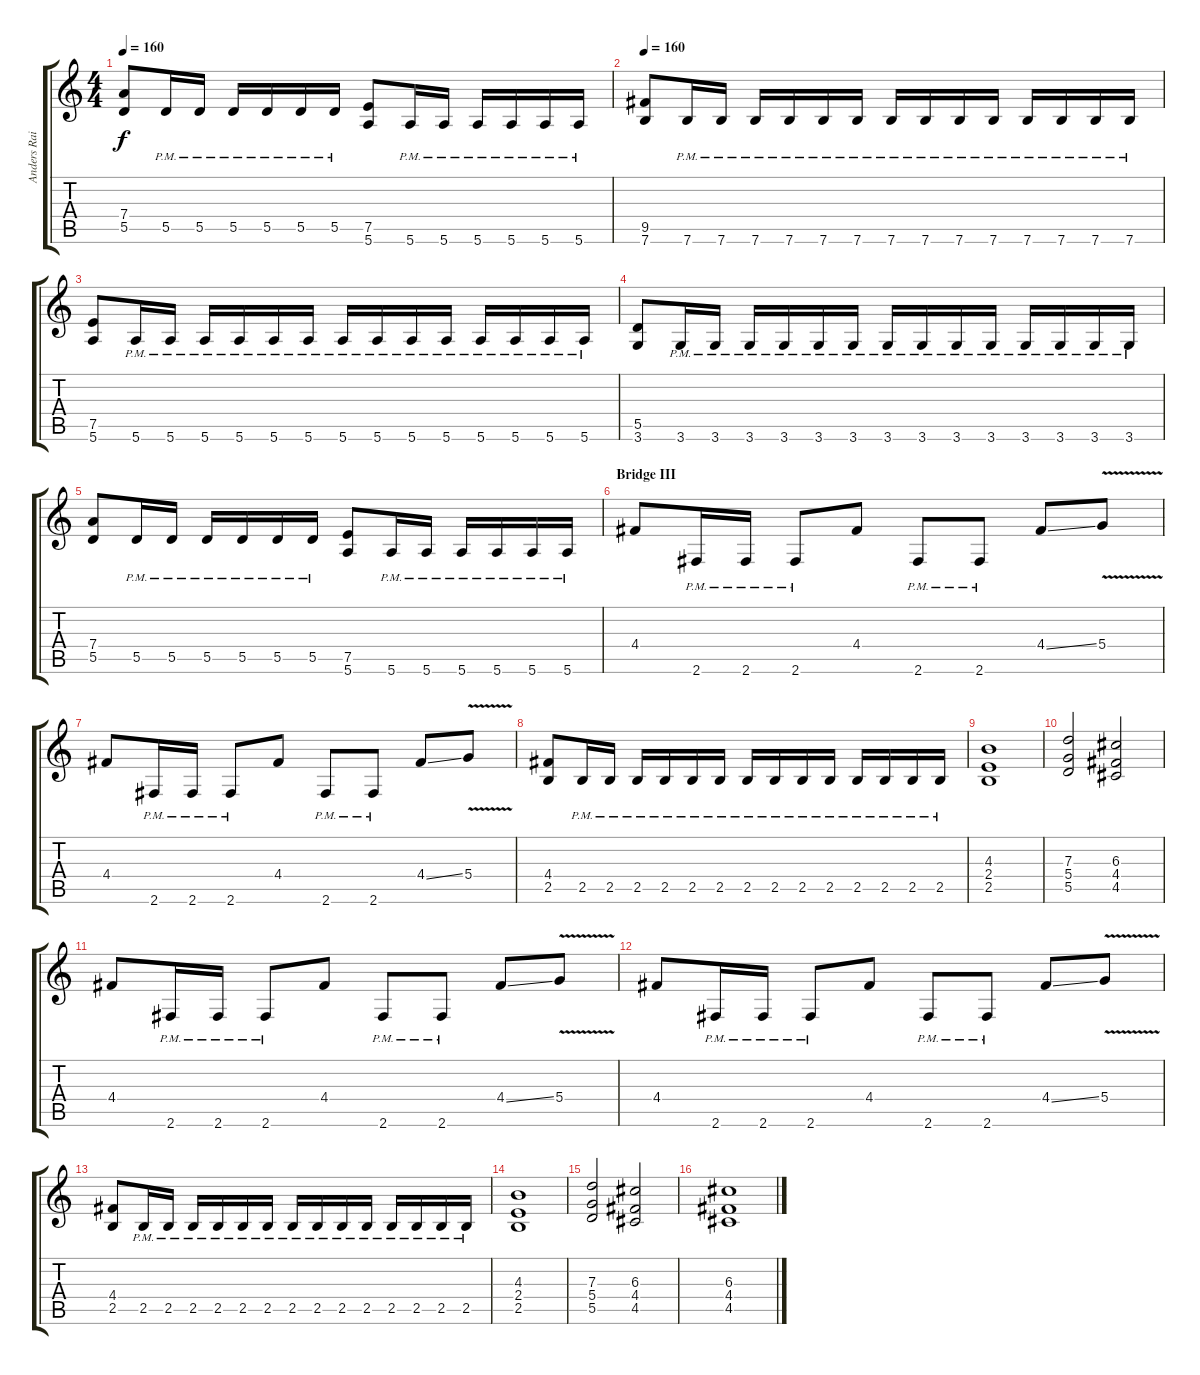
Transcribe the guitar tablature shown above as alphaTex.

\track ("Anders Rain" "Anders Rai") {instrument distortionguitar}
\staff {score tabs}
\tuning (E4 B3 G3 D3 A2 E2) {hide}
\ts (4 4)
\tempo 160
\clef g2
\ks c
(7.4 5.5).8{dy f} 5.5{pm}.16 5.5{pm}.16 5.5{pm}.16 5.5{pm}.16 5.5{pm}.16 5.5{pm}.16 (7.5 5.6).8 5.6{pm}.16 5.6{pm}.16 5.6{pm}.16 5.6{pm}.16 5.6{pm}.16 5.6{pm}.16 |
\tempo 160
(9.5 7.6).8{volume 14} 7.6{pm}.16 7.6{pm}.16 7.6{pm}.16 7.6{pm}.16 7.6{pm}.16 7.6{pm}.16 7.6{pm}.16 7.6{pm}.16 7.6{pm}.16 7.6{pm}.16 7.6{pm}.16 7.6{pm}.16 7.6{pm}.16 7.6{pm}.16 |
(7.5 5.6).8 5.6{pm}.16 5.6{pm}.16 5.6{pm}.16 5.6{pm}.16 5.6{pm}.16 5.6{pm}.16 5.6{pm}.16 5.6{pm}.16 5.6{pm}.16 5.6{pm}.16 5.6{pm}.16 5.6{pm}.16 5.6{pm}.16 5.6{pm}.16 |
(5.5 3.6).8 3.6{pm}.16 3.6{pm}.16 3.6{pm}.16 3.6{pm}.16 3.6{pm}.16 3.6{pm}.16 3.6{pm}.16 3.6{pm}.16 3.6{pm}.16 3.6{pm}.16 3.6{pm}.16 3.6{pm}.16 3.6{pm}.16 3.6{pm}.16 |
(7.4 5.5).8 5.5{pm}.16 5.5{pm}.16 5.5{pm}.16 5.5{pm}.16 5.5{pm}.16 5.5{pm}.16 (7.5 5.6).8 5.6{pm}.16 5.6{pm}.16 5.6{pm}.16 5.6{pm}.16 5.6{pm}.16 5.6{pm}.16 |
\section ("" "Bridge III")
4.4.8 2.6{pm}.16 2.6{pm}.16 2.6{pm}.8 4.4.8 2.6{pm}.8 2.6{pm}.8 4.4{ss}.8 5.4{v}.8 |
4.4.8 2.6{pm}.16 2.6{pm}.16 2.6{pm}.8 4.4.8 2.6{pm}.8 2.6{pm}.8 4.4{ss}.8 5.4{v}.8 |
(4.4 2.5).8 2.5{pm}.16 2.5{pm}.16 2.5{pm}.16 2.5{pm}.16 2.5{pm}.16 2.5{pm}.16 2.5{pm}.16 2.5{pm}.16 2.5{pm}.16 2.5{pm}.16 2.5{pm}.16 2.5{pm}.16 2.5{pm}.16 2.5{pm}.16 |
(4.3 2.4 2.5).1 |
(7.3 5.4 5.5).2 (6.3 4.4 4.5).2 |
4.4.8 2.6{pm}.16 2.6{pm}.16 2.6{pm}.8 4.4.8 2.6{pm}.8 2.6{pm}.8 4.4{ss}.8 5.4{v}.8 |
4.4.8 2.6{pm}.16 2.6{pm}.16 2.6{pm}.8 4.4.8 2.6{pm}.8 2.6{pm}.8 4.4{ss}.8 5.4{v}.8 |
(4.4 2.5).8 2.5{pm}.16 2.5{pm}.16 2.5{pm}.16 2.5{pm}.16 2.5{pm}.16 2.5{pm}.16 2.5{pm}.16 2.5{pm}.16 2.5{pm}.16 2.5{pm}.16 2.5{pm}.16 2.5{pm}.16 2.5{pm}.16 2.5{pm}.16 |
(4.3 2.4 2.5).1 |
(7.3 5.4 5.5).2 (6.3 4.4 4.5).2 |
(6.3 4.4 4.5).1
